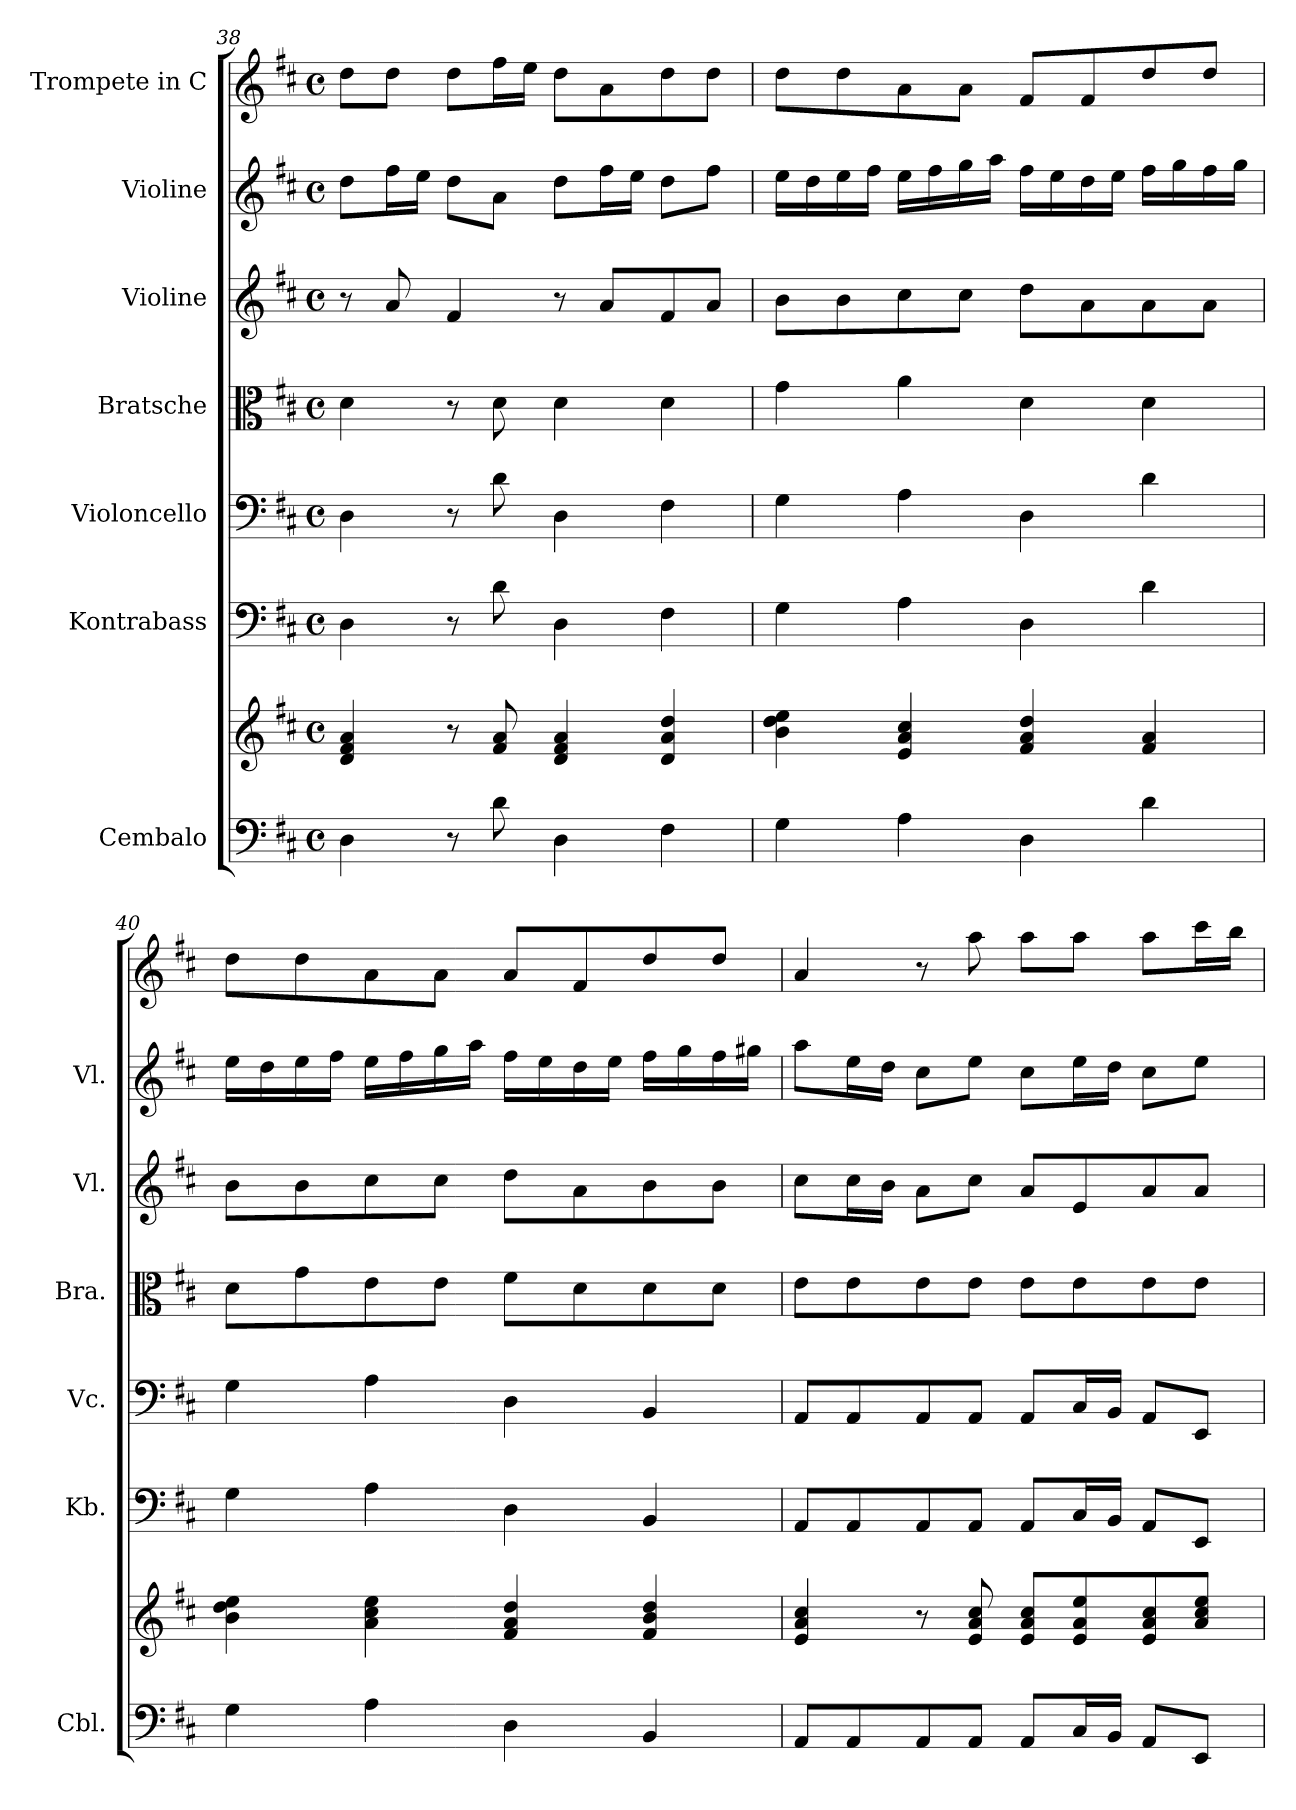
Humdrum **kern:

**kern	**kern	**kern	**kern	**kern	**kern	**kern	**kern
*part7	*part7	*part6	*part5	*part4	*part3	*part2	*part1
*staff8	*staff7	*staff6	*staff5	*staff4	*staff3	*staff2	*staff1
*I"Cembalo	*	*I"Kontrabass	*I"Violoncello	*I"Bratsche	*I"Violine	*I"Violine	*I"Trompete in C
*I'Cbl.	*	*I'Kb.	*I'Vc.	*I'Bra.	*I'Vl.	*I'Vl.	*
*clefF4	*clefG2	*clefF4	*clefF4	*clefC3	*clefG2	*clefG2	*clefG2
*	*	*ITrd7c12	*	*	*	*	*
*k[f#c#]	*k[f#c#]	*k[f#c#]	*k[f#c#]	*k[f#c#]	*k[f#c#]	*k[f#c#]	*k[f#c#]
*M4/4	*M4/4	*M4/4	*M4/4	*M4/4	*M4/4	*M4/4	*M4/4
*met(c)	*met(c)	*met(c)	*met(c)	*met(c)	*met(c)	*met(c)	*met(c)
=38	=38	=38	=38	=38	=38	=38	=38
4D\	4d/ 4f#/ 4a/	4DD\	4D\	4d\	8r	8dd\L	8dd\L
.	.	.	.	.	8a/	16ff#\L	8dd\J
.	.	.	.	.	.	16ee\JJ	.
8r	8r	8r	8r	8r	4f#/	8dd\L	8dd\L
8d\	8f#/ 8a/	8D\	8d\	8d\	.	8a\J	16ff#\L
.	.	.	.	.	.	.	16ee\JJ
4D\	4d/ 4f#/ 4a/	4DD\	4D\	4d\	8r	8dd\L	8dd\L
.	.	.	.	.	8a/L	16ff#\L	8a\
.	.	.	.	.	.	16ee\JJ	.
4F#\	4d/ 4a/ 4dd/	4FF#\	4F#\	4d\	8f#/	8dd\L	8dd\
.	.	.	.	.	8a/J	8ff#\J	8dd\J
!!LO:PB:g=z
=39	=39	=39	=39	=39	=39	=39	=39
4G\	4b\ 4dd\ 4ee\	4GG\	4G\	4g\	8b\L	16ee\LL	8dd\L
.	.	.	.	.	.	16dd\	.
.	.	.	.	.	8b\	16ee\	8dd\
.	.	.	.	.	.	16ff#\JJ	.
4A\	4e/ 4a/ 4cc#/	4AA\	4A\	4a\	8cc#\	16ee\LL	8a\
.	.	.	.	.	.	16ff#\	.
.	.	.	.	.	8cc#\J	16gg\	8a\J
.	.	.	.	.	.	16aa\JJ	.
4D\	4f#/ 4a/ 4dd/	4DD\	4D\	4d\	8dd\L	16ff#\LL	8f#/L
.	.	.	.	.	.	16ee\	.
.	.	.	.	.	8a\	16dd\	8f#/
.	.	.	.	.	.	16ee\JJ	.
4d\	4f#/ 4a/	4D\	4d\	4d\	8a\	16ff#\LL	8dd/
.	.	.	.	.	.	16gg\	.
.	.	.	.	.	8a\J	16ff#\	8dd/J
.	.	.	.	.	.	16gg\JJ	.
=40	=40	=40	=40	=40	=40	=40	=40
4G\	4b\ 4dd\ 4ee\	4GG\	4G\	8d\L	8b\L	16ee\LL	8dd\L
.	.	.	.	.	.	16dd\	.
.	.	.	.	8g\	8b\	16ee\	8dd\
.	.	.	.	.	.	16ff#\JJ	.
4A\	4a\ 4cc#\ 4ee\	4AA\	4A\	8e\	8cc#\	16ee\LL	8a\
.	.	.	.	.	.	16ff#\	.
.	.	.	.	8e\J	8cc#\J	16gg\	8a\J
.	.	.	.	.	.	16aa\JJ	.
4D\	4f#/ 4a/ 4dd/	4DD\	4D\	8f#\L	8dd\L	16ff#\LL	8a/L
.	.	.	.	.	.	16ee\	.
.	.	.	.	8d\	8a\	16dd\	8f#/
.	.	.	.	.	.	16ee\JJ	.
4BB/	4f#/ 4b/ 4dd/	4BBB/	4BB/	8d\	8b\	16ff#\LL	8dd/
.	.	.	.	.	.	16gg\	.
.	.	.	.	8d\J	8b\J	16ff#\	8dd/J
.	.	.	.	.	.	16gg#X\JJ	.
=41	=41	=41	=41	=41	=41	=41	=41
8AA/L	4e/ 4a/ 4cc#/	8AAA/L	8AA/L	8e\L	8cc#\L	8aa\L	4a/
8AA/	.	8AAA/	8AA/	8e\	16cc#\L	16ee\L	.
.	.	.	.	.	16b\JJ	16dd\JJ	.
8AA/	8r	8AAA/	8AA/	8e\	8a\L	8cc#\L	8r
8AA/J	8e/ 8a/ 8cc#/	8AAA/J	8AA/J	8e\J	8cc#\J	8ee\J	8aa\
8AA/L	8e/ 8a/ 8cc#/L	8AAA/L	8AA/L	8e\L	8a/L	8cc#\L	8aa\L
16C#/L	8e/ 8a/ 8ee/	16CC#/L	16C#/L	8e\	8e/	16ee\L	8aa\J
16BB/JJ	.	16BBB/JJ	16BB/JJ	.	.	16dd\JJ	.
8AA/L	8e/ 8a/ 8cc#/	8AAA/L	8AA/L	8e\	8a/	8cc#\L	8aa\L
8EE/J	8a/ 8cc#/ 8ee/J	8EEE/J	8EE/J	8e\J	8a/J	8ee\J	16ccc#\L
.	.	.	.	.	.	.	16bb\JJ
=	=	=	=	=	=	=	=
*-	*-	*-	*-	*-	*-	*-	*-
